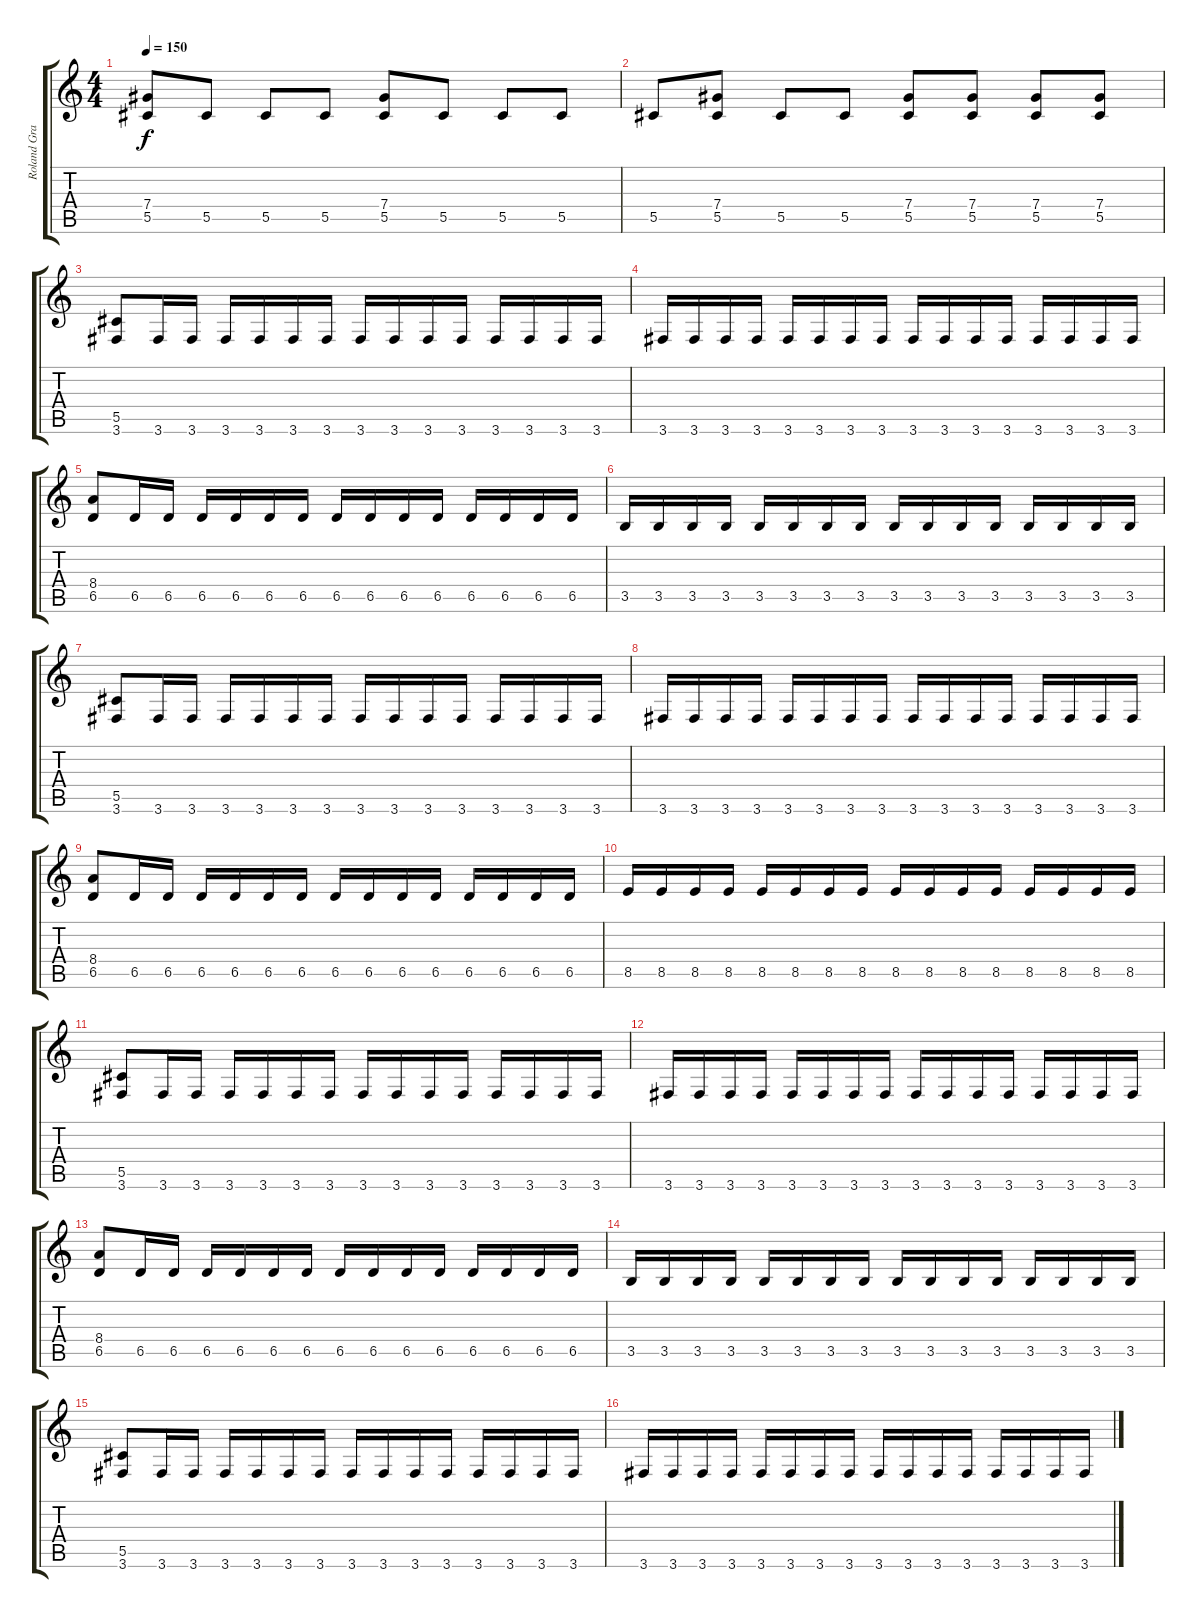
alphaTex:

\track ("Roland Grapow 2" "Roland Gra") {instrument distortionguitar}
\staff {score tabs}
\tuning (Eb4 Bb3 Gb3 Db3 Ab2 Eb2) {hide}
\ts (4 4)
\tempo 150
\clef g2
\ks c
(7.4 5.5).8{dy f} 5.5.8 5.5.8 5.5.8 (7.4 5.5).8 5.5.8 5.5.8 5.5.8 |
5.5.8 (7.4 5.5).8 5.5.8 5.5.8 (7.4 5.5).8 (7.4 5.5).8 (7.4 5.5).8 (7.4 5.5).8 |
(5.5 3.6).8 3.6.16 3.6.16 3.6.16 3.6.16 3.6.16 3.6.16 3.6.16 3.6.16 3.6.16 3.6.16 3.6.16 3.6.16 3.6.16 3.6.16 |
3.6.16 3.6.16 3.6.16 3.6.16 3.6.16 3.6.16 3.6.16 3.6.16 3.6.16 3.6.16 3.6.16 3.6.16 3.6.16 3.6.16 3.6.16 3.6.16 |
(8.4 6.5).8 6.5.16 6.5.16 6.5.16 6.5.16 6.5.16 6.5.16 6.5.16 6.5.16 6.5.16 6.5.16 6.5.16 6.5.16 6.5.16 6.5.16 |
3.5.16 3.5.16 3.5.16 3.5.16 3.5.16 3.5.16 3.5.16 3.5.16 3.5.16 3.5.16 3.5.16 3.5.16 3.5.16 3.5.16 3.5.16 3.5.16 |
(5.5 3.6).8 3.6.16 3.6.16 3.6.16 3.6.16 3.6.16 3.6.16 3.6.16 3.6.16 3.6.16 3.6.16 3.6.16 3.6.16 3.6.16 3.6.16 |
3.6.16 3.6.16 3.6.16 3.6.16 3.6.16 3.6.16 3.6.16 3.6.16 3.6.16 3.6.16 3.6.16 3.6.16 3.6.16 3.6.16 3.6.16 3.6.16 |
(8.4 6.5).8 6.5.16 6.5.16 6.5.16 6.5.16 6.5.16 6.5.16 6.5.16 6.5.16 6.5.16 6.5.16 6.5.16 6.5.16 6.5.16 6.5.16 |
8.5.16 8.5.16 8.5.16 8.5.16 8.5.16 8.5.16 8.5.16 8.5.16 8.5.16 8.5.16 8.5.16 8.5.16 8.5.16 8.5.16 8.5.16 8.5.16 |
(5.5 3.6).8 3.6.16 3.6.16 3.6.16 3.6.16 3.6.16 3.6.16 3.6.16 3.6.16 3.6.16 3.6.16 3.6.16 3.6.16 3.6.16 3.6.16 |
3.6.16 3.6.16 3.6.16 3.6.16 3.6.16 3.6.16 3.6.16 3.6.16 3.6.16 3.6.16 3.6.16 3.6.16 3.6.16 3.6.16 3.6.16 3.6.16 |
(8.4 6.5).8 6.5.16 6.5.16 6.5.16 6.5.16 6.5.16 6.5.16 6.5.16 6.5.16 6.5.16 6.5.16 6.5.16 6.5.16 6.5.16 6.5.16 |
3.5.16 3.5.16 3.5.16 3.5.16 3.5.16 3.5.16 3.5.16 3.5.16 3.5.16 3.5.16 3.5.16 3.5.16 3.5.16 3.5.16 3.5.16 3.5.16 |
(5.5 3.6).8 3.6.16 3.6.16 3.6.16 3.6.16 3.6.16 3.6.16 3.6.16 3.6.16 3.6.16 3.6.16 3.6.16 3.6.16 3.6.16 3.6.16 |
3.6.16 3.6.16 3.6.16 3.6.16 3.6.16 3.6.16 3.6.16 3.6.16 3.6.16 3.6.16 3.6.16 3.6.16 3.6.16 3.6.16 3.6.16 3.6.16
